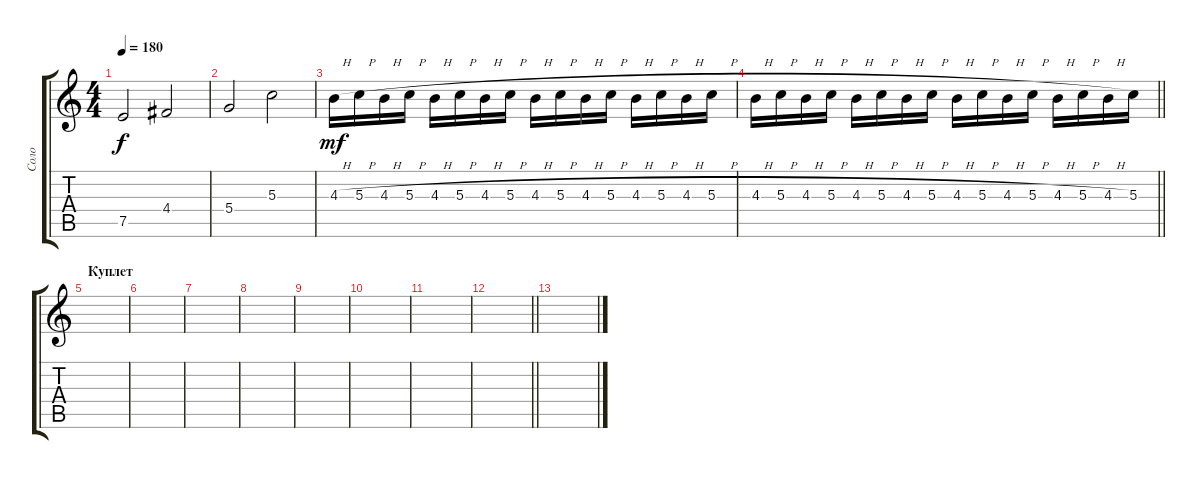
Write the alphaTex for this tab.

\track ("Соло" "Соло") {instrument distortionguitar}
\staff {score tabs}
\tuning (E4 B3 G3 D3 A2 E2) {hide}
\ts (4 4)
\tempo 180
\clef g2
\ks c
7.5.2{dy f} 4.4.2 |
5.4.2 5.3.2 |
4.3{h}.16{dy mf} 5.3{h}.16 4.3{h}.16 5.3{h}.16 4.3{h}.16 5.3{h}.16 4.3{h}.16 5.3{h}.16 4.3{h}.16 5.3{h}.16 4.3{h}.16 5.3{h}.16 4.3{h}.16 5.3{h}.16 4.3{h}.16 5.3{h}.16 |
\barLineRight lightlight
4.3{h}.16 5.3{h}.16 4.3{h}.16 5.3{h}.16 4.3{h}.16 5.3{h}.16 4.3{h}.16 5.3{h}.16 4.3{h}.16 5.3{h}.16 4.3{h}.16 5.3{h}.16 4.3{h}.16 5.3{h}.16 4.3{h}.16 5.3.16 |
\section ("" "Куплет")
|
|
|
|
|
|
|
\barLineRight lightlight
|
\section ("" " ")
